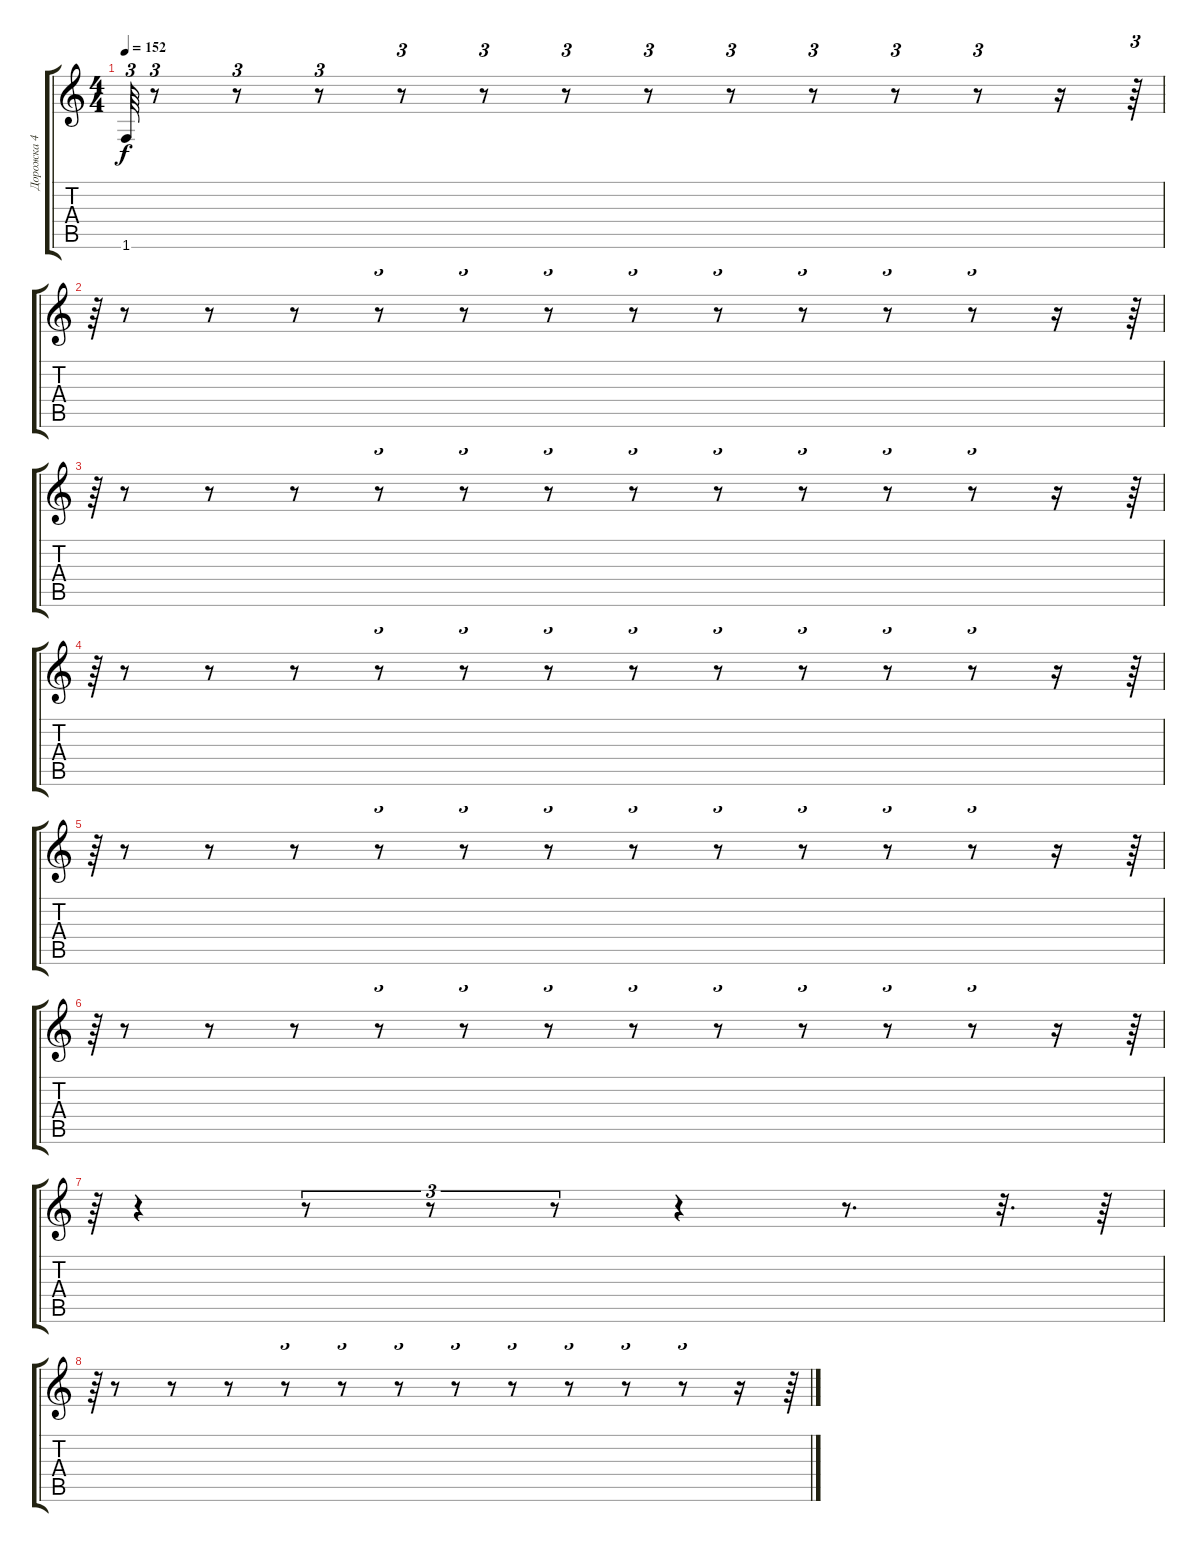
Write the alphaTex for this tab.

\track ("Дорожка 4" "Дорожка 4") {instrument electricbasspick}
\staff {score tabs}
\tuning (E4 B3 G3 D3 A2 E2) {hide}
\ts (4 4)
\tempo 152
\clef g2
\ks c
1.6{t}.64{tu (3 2) dy f} r.8{tu (3 2)} r.8{tu (3 2)} r.8{tu (3 2)} r.8{tu (3 2)} r.8{tu (3 2)} r.8{tu (3 2)} r.8{tu (3 2)} r.8{tu (3 2)} r.8{tu (3 2)} r.8{tu (3 2)} r.8{tu (3 2)} r.16 r.64{tu (3 2)} |
r.64{tu (3 2)} r.8{tu (3 2)} r.8{tu (3 2)} r.8{tu (3 2)} r.8{tu (3 2)} r.8{tu (3 2)} r.8{tu (3 2)} r.8{tu (3 2)} r.8{tu (3 2)} r.8{tu (3 2)} r.8{tu (3 2)} r.8{tu (3 2)} r.16 r.64{tu (3 2)} |
r.64{tu (3 2)} r.8{tu (3 2)} r.8{tu (3 2)} r.8{tu (3 2)} r.8{tu (3 2)} r.8{tu (3 2)} r.8{tu (3 2)} r.8{tu (3 2)} r.8{tu (3 2)} r.8{tu (3 2)} r.8{tu (3 2)} r.8{tu (3 2)} r.16 r.64{tu (3 2)} |
r.64{tu (3 2)} r.8{tu (3 2)} r.8{tu (3 2)} r.8{tu (3 2)} r.8{tu (3 2)} r.8{tu (3 2)} r.8{tu (3 2)} r.8{tu (3 2)} r.8{tu (3 2)} r.8{tu (3 2)} r.8{tu (3 2)} r.8{tu (3 2)} r.16 r.64{tu (3 2)} |
r.64{tu (3 2)} r.8{tu (3 2)} r.8{tu (3 2)} r.8{tu (3 2)} r.8{tu (3 2)} r.8{tu (3 2)} r.8{tu (3 2)} r.8{tu (3 2)} r.8{tu (3 2)} r.8{tu (3 2)} r.8{tu (3 2)} r.8{tu (3 2)} r.16 r.64{tu (3 2)} |
r.64{tu (3 2)} r.8{tu (3 2)} r.8{tu (3 2)} r.8{tu (3 2)} r.8{tu (3 2)} r.8{tu (3 2)} r.8{tu (3 2)} r.8{tu (3 2)} r.8{tu (3 2)} r.8{tu (3 2)} r.8{tu (3 2)} r.8{tu (3 2)} r.16 r.64{tu (3 2)} |
r.64{tu (3 2)} r.4 r.8{tu (3 2)} r.8{tu (3 2)} r.8{tu (3 2)} r.4 r.8{d} r.32{d} r.64 |
r.64{tu (3 2)} r.8{tu (3 2)} r.8{tu (3 2)} r.8{tu (3 2)} r.8{tu (3 2)} r.8{tu (3 2)} r.8{tu (3 2)} r.8{tu (3 2)} r.8{tu (3 2)} r.8{tu (3 2)} r.8{tu (3 2)} r.8{tu (3 2)} r.16 r.64{tu (3 2)}
